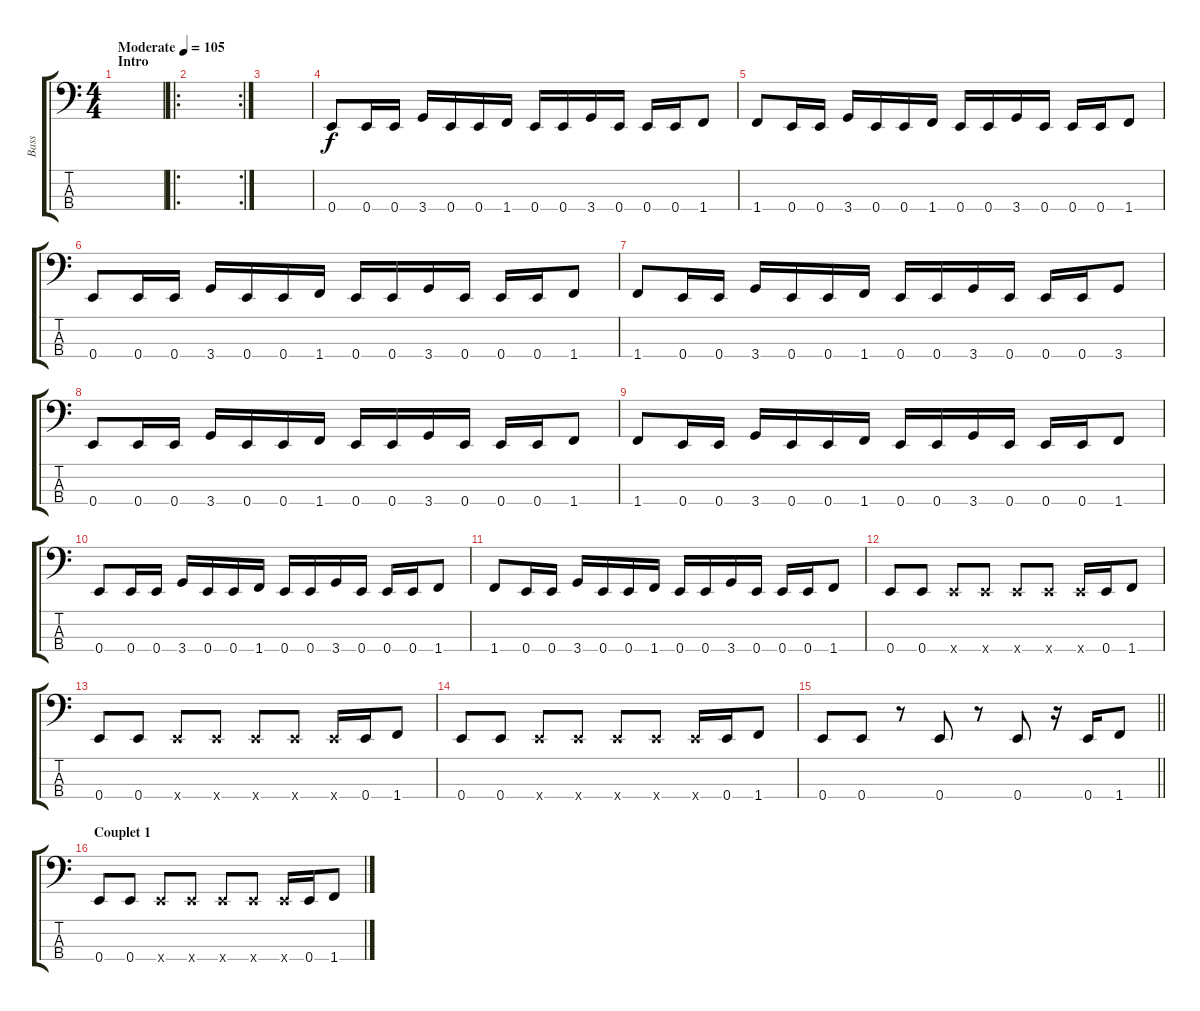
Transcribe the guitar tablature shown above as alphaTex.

\track ("Bass" "Bass") {instrument electricbassfinger}
\staff {score tabs}
\tuning (G2 D2 A1 E1) {hide}
\ts (4 4)
\section ("" "Intro")
\tempo (105 "Moderate")
\clef f4
\ks c
|
\ro
\rc 2
|
|
0.4.8 0.4.16 0.4.16 3.4.16 0.4.16 0.4.16 1.4.16 0.4.16 0.4.16 3.4.16 0.4.16 0.4.16 0.4.16 1.4.8 |
1.4.8 0.4.16 0.4.16 3.4.16 0.4.16 0.4.16 1.4.16 0.4.16 0.4.16 3.4.16 0.4.16 0.4.16 0.4.16 1.4.8 |
0.4.8 0.4.16 0.4.16 3.4.16 0.4.16 0.4.16 1.4.16 0.4.16 0.4.16 3.4.16 0.4.16 0.4.16 0.4.16 1.4.8 |
1.4.8 0.4.16 0.4.16 3.4.16 0.4.16 0.4.16 1.4.16 0.4.16 0.4.16 3.4.16 0.4.16 0.4.16 0.4.16 3.4.8 |
0.4.8 0.4.16 0.4.16 3.4.16 0.4.16 0.4.16 1.4.16 0.4.16 0.4.16 3.4.16 0.4.16 0.4.16 0.4.16 1.4.8 |
1.4.8 0.4.16 0.4.16 3.4.16 0.4.16 0.4.16 1.4.16 0.4.16 0.4.16 3.4.16 0.4.16 0.4.16 0.4.16 1.4.8 |
0.4.8 0.4.16 0.4.16 3.4.16 0.4.16 0.4.16 1.4.16 0.4.16 0.4.16 3.4.16 0.4.16 0.4.16 0.4.16 1.4.8 |
1.4.8 0.4.16 0.4.16 3.4.16 0.4.16 0.4.16 1.4.16 0.4.16 0.4.16 3.4.16 0.4.16 0.4.16 0.4.16 1.4.8 |
0.4.8 0.4.8 0.4{x}.8 0.4{x}.8 0.4{x}.8 0.4{x}.8 0.4{x}.16 0.4.16 1.4.8 |
0.4.8 0.4.8 0.4{x}.8 0.4{x}.8 0.4{x}.8 0.4{x}.8 0.4{x}.16 0.4.16 1.4.8 |
0.4.8 0.4.8 0.4{x}.8 0.4{x}.8 0.4{x}.8 0.4{x}.8 0.4{x}.16 0.4.16 1.4.8 |
\barLineRight lightlight
0.4.8 0.4.8 r.8 0.4.8 r.8 0.4.8 r.16 0.4.16 1.4.8 |
\section ("" "Couplet 1")
0.4.8 0.4.8 0.4{x}.8 0.4{x}.8 0.4{x}.8 0.4{x}.8 0.4{x}.16 0.4.16 1.4.8
